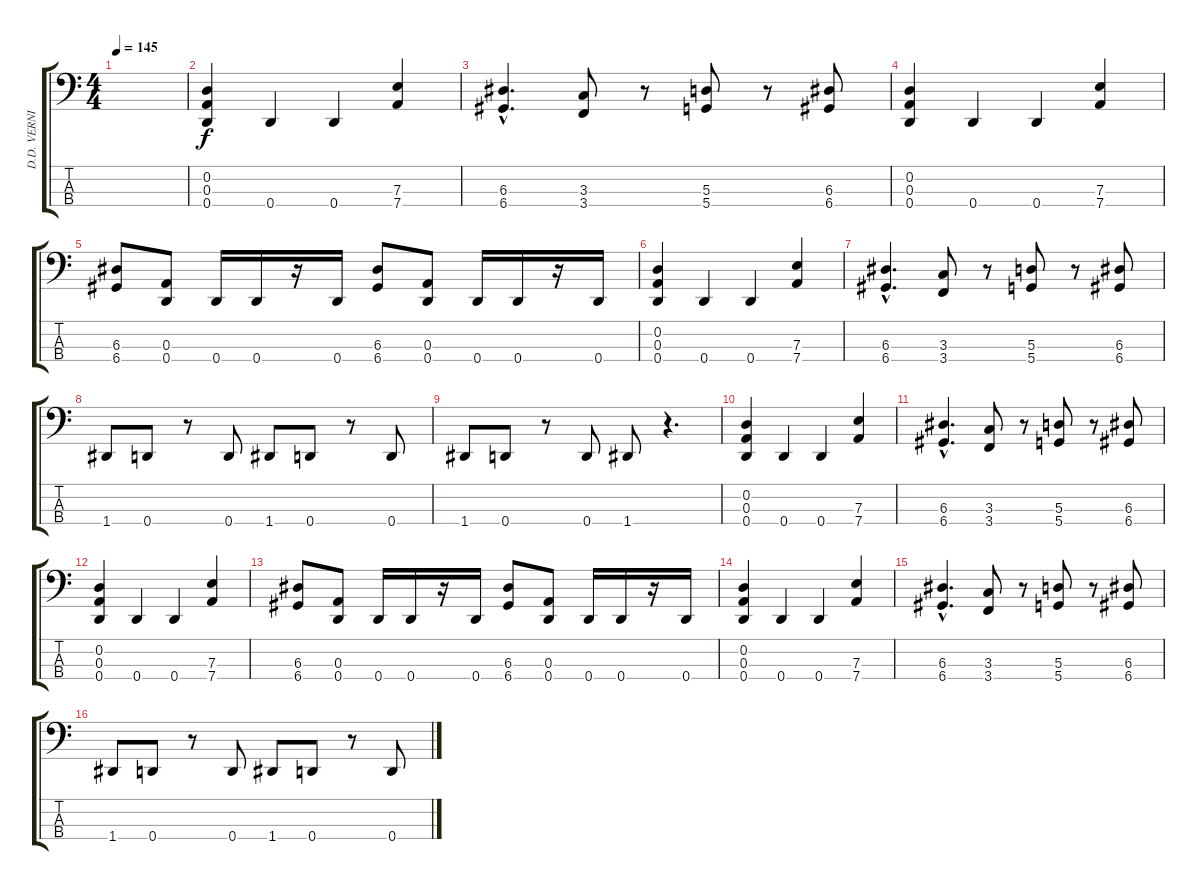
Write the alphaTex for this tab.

\track ("D.D. VERNI - bass" "D.D. VERNI") {instrument slapbass1}
\staff {score tabs}
\tuning (G2 D2 A1 D1) {hide}
\ts (4 4)
\tempo 145
\clef f4
\ks c
|
(0.2 0.3 0.4).4 0.4.4 0.4.4 (7.3 7.4).4 |
(6.3{hac} 6.4{hac}).4{d} (3.3 3.4).8 r.8 (5.3 5.4).8 r.8 (6.3 6.4).8 |
(0.2 0.3 0.4).4 0.4.4 0.4.4 (7.3 7.4).4 |
(6.3 6.4).8 (0.3 0.4).8 0.4.16 0.4.16 r.16 0.4.16 (6.3 6.4).8 (0.3 0.4).8 0.4.16 0.4.16 r.16 0.4.16 |
(0.2 0.3 0.4).4 0.4.4 0.4.4 (7.3 7.4).4 |
(6.3{hac} 6.4{hac}).4{d} (3.3 3.4).8 r.8 (5.3 5.4).8 r.8 (6.3 6.4).8 |
1.4.8 0.4.8 r.8 0.4.8 1.4.8 0.4.8 r.8 0.4.8 |
1.4.8 0.4.8 r.8 0.4.8 1.4.8 r.4{d} |
(0.2 0.3 0.4).4 0.4.4 0.4.4 (7.3 7.4).4 |
(6.3{hac} 6.4{hac}).4{d} (3.3 3.4).8 r.8 (5.3 5.4).8 r.8 (6.3 6.4).8 |
(0.2 0.3 0.4).4 0.4.4 0.4.4 (7.3 7.4).4 |
(6.3 6.4).8 (0.3 0.4).8 0.4.16 0.4.16 r.16 0.4.16 (6.3 6.4).8 (0.3 0.4).8 0.4.16 0.4.16 r.16 0.4.16 |
(0.2 0.3 0.4).4 0.4.4 0.4.4 (7.3 7.4).4 |
(6.3{hac} 6.4{hac}).4{d} (3.3 3.4).8 r.8 (5.3 5.4).8 r.8 (6.3 6.4).8 |
1.4.8 0.4.8 r.8 0.4.8 1.4.8 0.4.8 r.8 0.4.8
